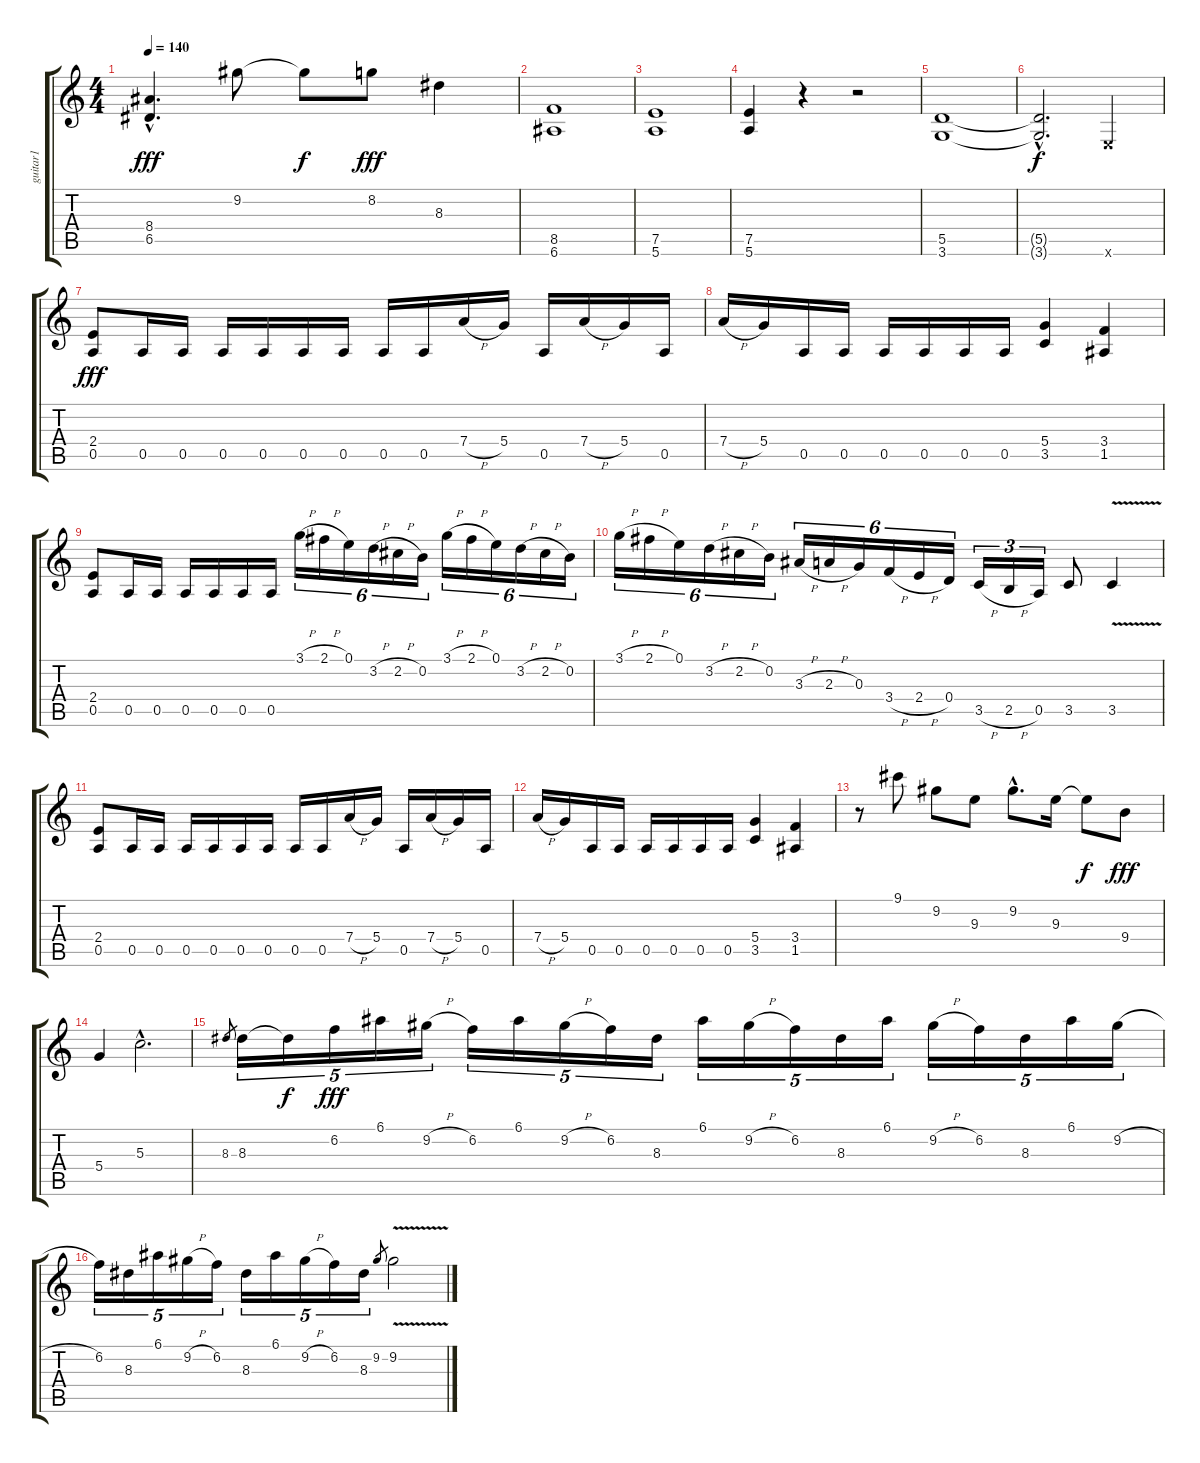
\track ("guitar1" "guitar1") {instrument overdrivenguitar}
\staff {score tabs}
\tuning (E4 B3 G3 D3 A2 E2) {hide}
\ts (4 4)
\tempo 140
\clef g2
\ks c
(8.4{hac} 6.5{hac}).4{d dy fff} 9.2.8 9.2{t}.8{dy f} 8.2.8{dy fff} 8.3.4 |
(8.5 6.6).1 |
(7.5 5.6).1 |
(7.5 5.6).4 r.4 r.2 |
(5.5 3.6).1 |
(5.5{hac t} 3.6{hac t}).2{d dy f} 0.6{x}.4 |
(2.4 0.5).8{dy fff} 0.5.16 0.5.16 0.5.16 0.5.16 0.5.16 0.5.16 0.5.16 0.5.16 7.4{h}.16 5.4.16 0.5.16 7.4{h}.16 5.4.16 0.5.16 |
7.4{h}.16 5.4.16 0.5.16 0.5.16 0.5.16 0.5.16 0.5.16 0.5.16 (5.4 3.5).4 (3.4 1.5).4 |
(2.4 0.5).8 0.5.16 0.5.16 0.5.16 0.5.16 0.5.16 0.5.16 3.1{h}.16{tu (6 4)} 2.1{h}.16{tu (6 4)} 0.1.16{tu (6 4)} 3.2{h}.16{tu (6 4)} 2.2{h}.16{tu (6 4)} 0.2.16{tu (6 4)} 3.1{h}.16{tu (6 4)} 2.1{h}.16{tu (6 4)} 0.1.16{tu (6 4)} 3.2{h}.16{tu (6 4)} 2.2{h}.16{tu (6 4)} 0.2.16{tu (6 4)} |
3.1{h}.16{tu (6 4)} 2.1{h}.16{tu (6 4)} 0.1.16{tu (6 4)} 3.2{h}.16{tu (6 4)} 2.2{h}.16{tu (6 4)} 0.2.16{tu (6 4)} 3.3{h}.16{tu (6 4)} 2.3{h}.16{tu (6 4)} 0.3.16{tu (6 4)} 3.4{h}.16{tu (6 4)} 2.4{h}.16{tu (6 4)} 0.4.16{tu (6 4)} 3.5{h}.16{tu (3 2)} 2.5{h}.16{tu (3 2)} 0.5.16{tu (3 2)} 3.5.8 3.5{v}.4 |
(2.4 0.5).8 0.5.16 0.5.16 0.5.16 0.5.16 0.5.16 0.5.16 0.5.16 0.5.16 7.4{h}.16 5.4.16 0.5.16 7.4{h}.16 5.4.16 0.5.16 |
7.4{h}.16 5.4.16 0.5.16 0.5.16 0.5.16 0.5.16 0.5.16 0.5.16 (5.4 3.5).4 (3.4 1.5).4 |
r.8 9.1.8 9.2.8 9.3.8 9.2{hac}.8{d} 9.3.16 9.3{t}.8{dy f} 9.4.8{dy fff} |
5.4.4 5.3{hac}.2{d} |
8.3.8{gr} 8.3.16{tu (5 4)} 8.3{t}.16{tu (5 4) dy f} 6.2.16{tu (5 4) dy fff} 6.1.16{tu (5 4)} 9.2{h}.16{tu (5 4)} 6.2.16{tu (5 4)} 6.1.16{tu (5 4)} 9.2{h}.16{tu (5 4)} 6.2.16{tu (5 4)} 8.3.16{tu (5 4)} 6.1.16{tu (5 4)} 9.2{h}.16{tu (5 4)} 6.2.16{tu (5 4)} 8.3.16{tu (5 4)} 6.1.16{tu (5 4)} 9.2{h}.16{tu (5 4)} 6.2.16{tu (5 4)} 8.3.16{tu (5 4)} 6.1.16{tu (5 4)} 9.2{h}.16{tu (5 4)} |
6.2.16{tu (5 4)} 8.3.16{tu (5 4)} 6.1.16{tu (5 4)} 9.2{h}.16{tu (5 4)} 6.2.16{tu (5 4)} 8.3.16{tu (5 4)} 6.1.16{tu (5 4)} 9.2{h}.16{tu (5 4)} 6.2.16{tu (5 4)} 8.3.16{tu (5 4)} 9.2.8{gr} 9.2{v}.2
